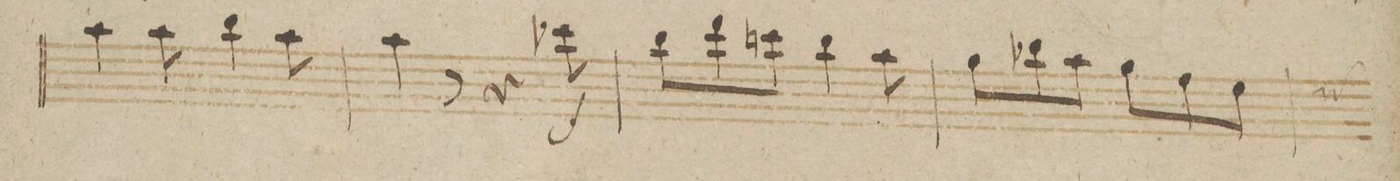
**kern	**dynam
*I"Fagotto Imo	*
*clefF4	*
*k[b-]	*
*M6/8	*
4c\	.
8c\	.
4d\	.
8c\	.
=12	=12
4c\	.
8r	.
4r	.
8e-X\	f
=13	=13
8d\L	.
8f\	.
8en\J	.
4d\	.
8c\	.
=14	=14
8B-\L	.
8d-X\	.
8c\J	.
8B-\L	.
8A\	.
8G\J	.
=15	=15
*-	*-
